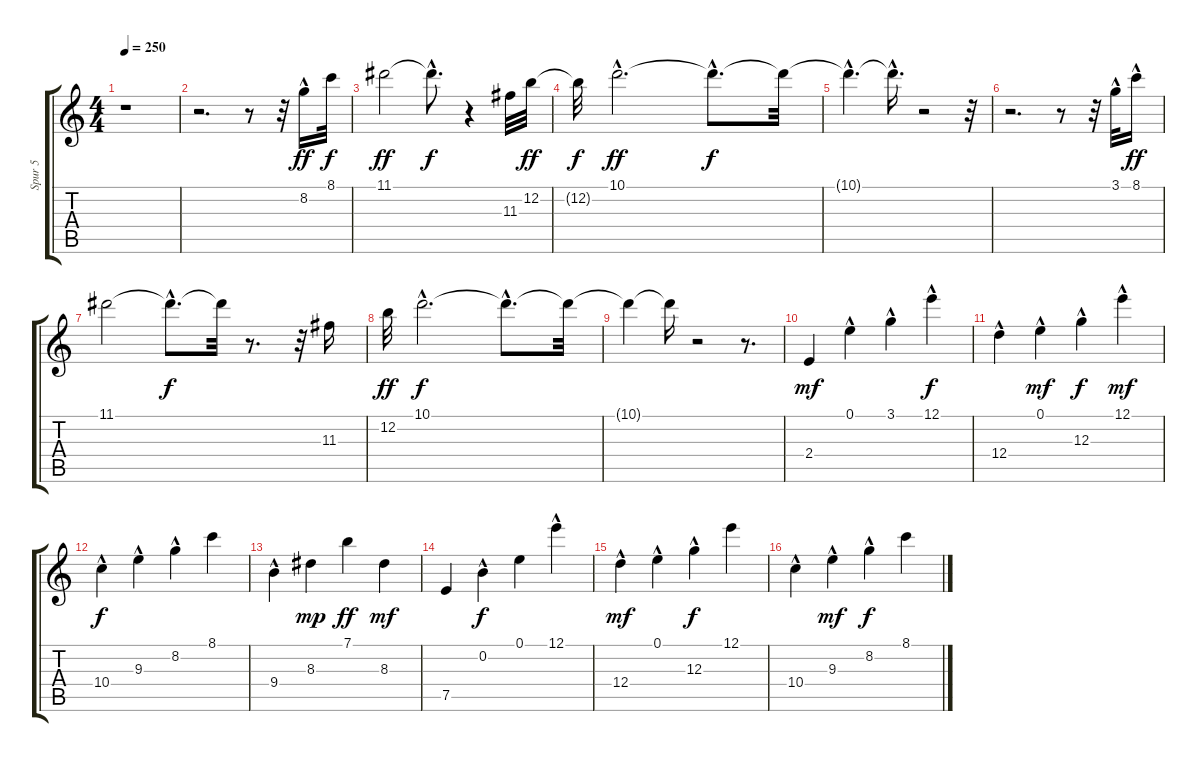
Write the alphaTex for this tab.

\track ("Spur 5" "Spur 5") {instrument electricguitarclean}
\staff {score tabs}
\tuning (E4 B3 G3 D3 A2 E2) {hide}
\ts (4 4)
\tempo 250
\clef g2
\ks c
r.1{dy ff instrument electricguitarclean} |
r.2{d} r.8 r.32 8.2{hac}.16 8.1.32{dy f} |
11.1.2{dy ff} 11.1{hac t}.8{d dy f} r.4 11.3.32 12.2.32{dy ff} |
12.2{t}.32{dy f} 10.1{hac}.2{d dy ff} 10.1{hac t}.8{d dy f} 10.1{t}.32 |
10.1{hac t}.4{d} 10.1{hac t}.16{d} r.2 r.32 |
r.2{d} r.8 r.32 3.1{hac}.32 8.1{hac}.16{dy ff} |
11.1.2 11.1{hac t}.8{d dy f} 11.1{t}.32 r.8{d} r.32 11.3.16 |
12.2.32{dy ff} 10.1{hac}.2{d dy f} 10.1{hac t}.8{d} 10.1{t}.32 |
10.1{t}.4 10.1{t}.16 r.2 r.8{d} |
2.4.4{dy mf} 0.1{hac}.4 3.1{hac}.4 12.1{hac}.4{dy f} |
12.4{hac}.4 0.1{hac}.4{dy mf} 12.3{hac}.4{dy f} 12.1{hac}.4{dy mf} |
10.4{hac}.4{dy f} 9.3{hac}.4 8.2{hac}.4 8.1.4 |
9.4{hac}.4 8.3.4{dy mp} 7.1.4{dy ff} 8.3.4{dy mf} |
7.5.4 0.2{hac}.4{dy f} 0.1.4 12.1{hac}.4 |
12.4{hac}.4{dy mf} 0.1{hac}.4 12.3{hac}.4{dy f} 12.1.4 |
10.4{hac}.4 9.3{hac}.4{dy mf} 8.2{hac}.4{dy f} 8.1.4
